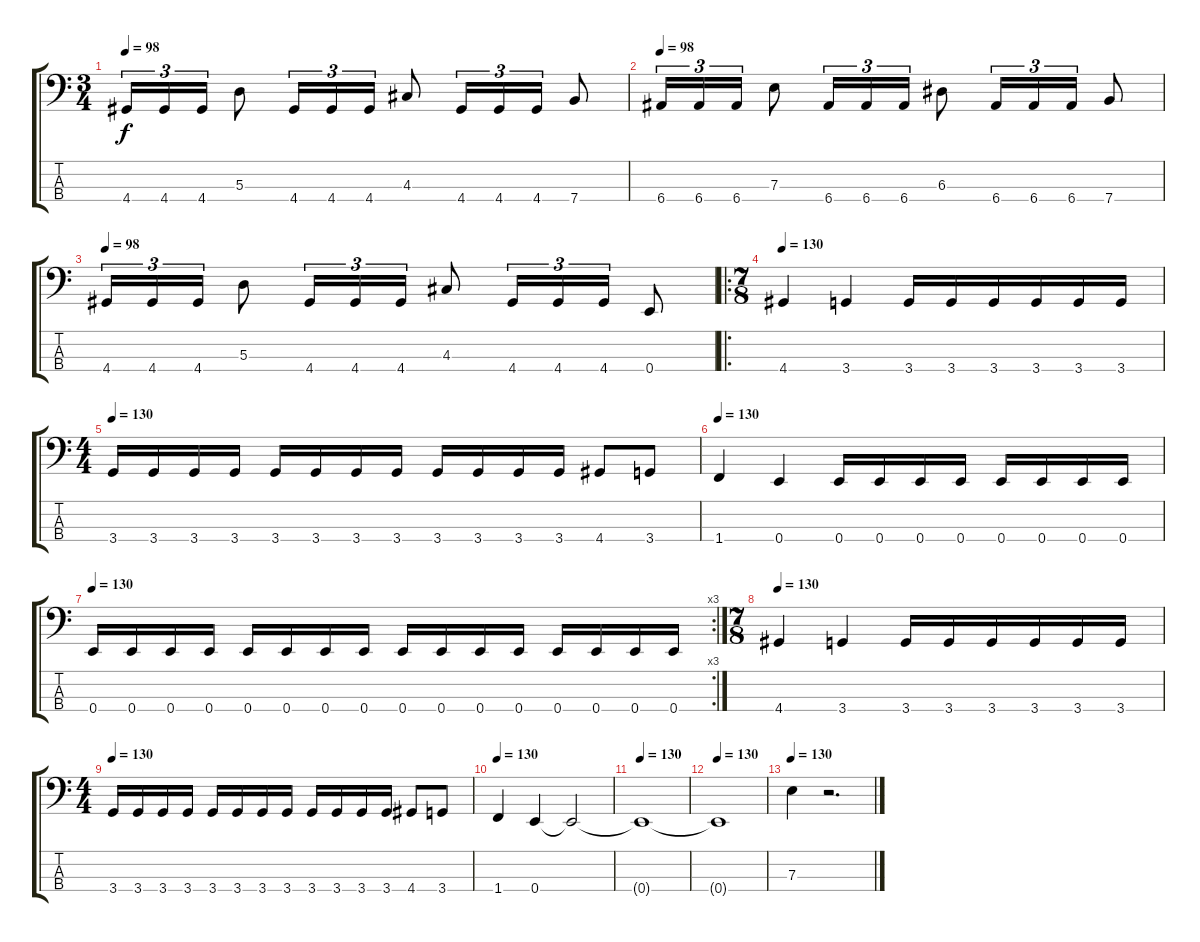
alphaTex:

\track "" {instrument electricbasspick}
\staff {score tabs}
\tuning (G2 D2 A1 E1) {hide}
\ts (3 4)
\tempo 98
\clef f4
\ks c
4.4.16{tu (3 2) dy f} 4.4.16{tu (3 2)} 4.4.16{tu (3 2)} 5.3.8 4.4.16{tu (3 2)} 4.4.16{tu (3 2)} 4.4.16{tu (3 2)} 4.3.8 4.4.16{tu (3 2)} 4.4.16{tu (3 2)} 4.4.16{tu (3 2)} 7.4.8 |
\tempo 98
6.4.16{tu (3 2)} 6.4.16{tu (3 2)} 6.4.16{tu (3 2)} 7.3.8 6.4.16{tu (3 2)} 6.4.16{tu (3 2)} 6.4.16{tu (3 2)} 6.3.8 6.4.16{tu (3 2)} 6.4.16{tu (3 2)} 6.4.16{tu (3 2)} 7.4.8 |
\tempo 98
4.4.16{tu (3 2)} 4.4.16{tu (3 2)} 4.4.16{tu (3 2)} 5.3.8 4.4.16{tu (3 2)} 4.4.16{tu (3 2)} 4.4.16{tu (3 2)} 4.3.8 4.4.16{tu (3 2)} 4.4.16{tu (3 2)} 4.4.16{tu (3 2)} 0.4.8 |
\ro
\ts (7 8)
\tempo 130
4.4.4 3.4.4 3.4.16 3.4.16 3.4.16 3.4.16 3.4.16 3.4.16 |
\ts (4 4)
\tempo 130
3.4.16 3.4.16 3.4.16 3.4.16 3.4.16 3.4.16 3.4.16 3.4.16 3.4.16 3.4.16 3.4.16 3.4.16 4.4.8 3.4.8 |
\tempo 130
1.4.4 0.4.4 0.4.16 0.4.16 0.4.16 0.4.16 0.4.16 0.4.16 0.4.16 0.4.16 |
\rc 3
\tempo 130
0.4.16 0.4.16 0.4.16 0.4.16 0.4.16 0.4.16 0.4.16 0.4.16 0.4.16 0.4.16 0.4.16 0.4.16 0.4.16 0.4.16 0.4.16 0.4.16 |
\ts (7 8)
\tempo 130
4.4.4 3.4.4 3.4.16 3.4.16 3.4.16 3.4.16 3.4.16 3.4.16 |
\ts (4 4)
\tempo 130
3.4.16 3.4.16 3.4.16 3.4.16 3.4.16 3.4.16 3.4.16 3.4.16 3.4.16 3.4.16 3.4.16 3.4.16 4.4.8 3.4.8 |
\tempo 130
1.4.4 0.4.4 0.4{t}.2 |
\tempo 130
0.4{t}.1 |
\tempo 130
0.4{t}.1 |
\tempo 130
7.3.4 r.2{d}
